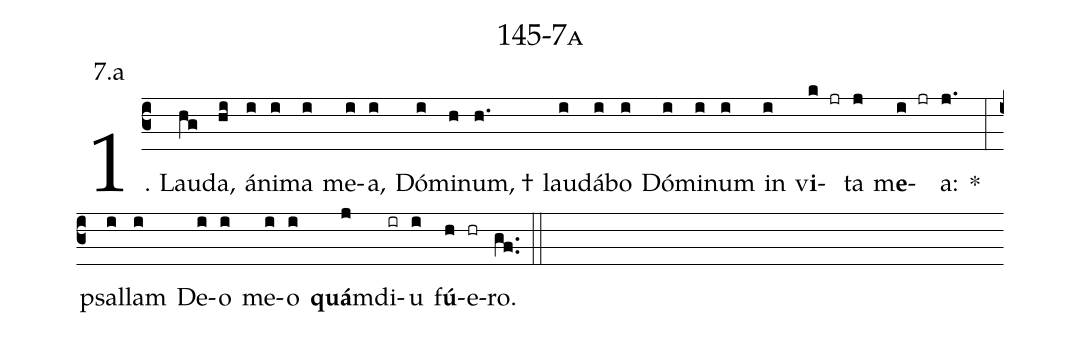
name: 145-7a;
annotation: 7.a;
%%
(c3)1. Lau(hg)da,(hi) á(i)ni(i)ma(i) me(i)a,(i) Dó(i)mi(h)num, †(h.) lau(i)dá(i)bo(i) Dó(i)mi(i)num(i) in(i) v<b>i</b>(k jr)ta(j) m<b>e</b>(i jr)a:(j.) *(:) psal(i)lam(i) De(i)o(i) me(i)o(i) <b>quá</b>m(j)di(ir)u(i) f<b>ú</b>(h)e(hr)ro.(gf..) (::)
